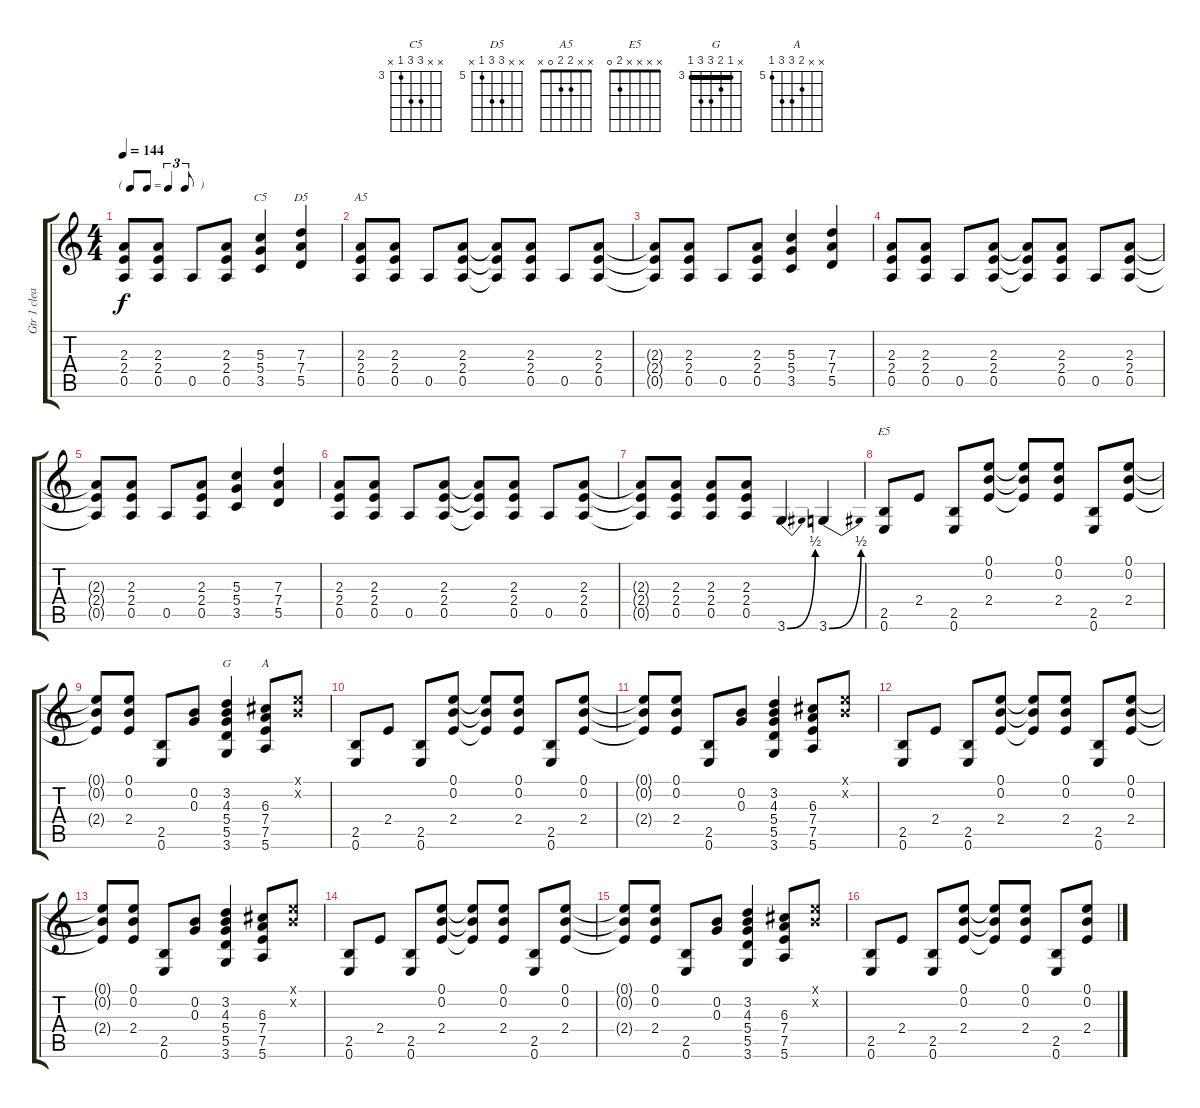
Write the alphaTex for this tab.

\track ("Gtr 1 clean" "Gtr 1 clea") {instrument electricguitarclean}
\staff {score tabs}
\tuning (E4 B3 G3 D3 A2 E2) {hide}
\chord ("C5" x x 5 5 3 x) {firstfret 3}
\chord ("D5" x x 7 7 5 x) {firstfret 5}
\chord ("A5" x x 2 2 0 x)
\chord ("E5" x x x x 2 0)
\chord ("G" x 3 4 5 5 3) {firstfret 3 barre 3}
\chord ("A" x x 6 7 7 5) {firstfret 5}
\ts (4 4)
\tf triplet8th
\tempo 144
\clef g2
\ks c
(2.3{t} 2.4{t} 0.5{t}).8{dy f} (2.3 2.4 0.5).8 0.5.8 (2.3 2.4 0.5).8 (5.3 5.4 3.5).4{ch "C5"} (7.3 7.4 5.5).4{ch "D5"} |
(2.3 2.4 0.5).8{ch "A5"} (2.3 2.4 0.5).8 0.5.8 (2.3 2.4 0.5).8 (2.3{t} 2.4{t} 0.5{t}).8 (2.3 2.4 0.5).8 0.5.8 (2.3 2.4 0.5).8 |
(2.3{t} 2.4{t} 0.5{t}).8 (2.3 2.4 0.5).8 0.5.8 (2.3 2.4 0.5).8 (5.3 5.4 3.5).4 (7.3 7.4 5.5).4 |
(2.3 2.4 0.5).8 (2.3 2.4 0.5).8 0.5.8 (2.3 2.4 0.5).8 (2.3{t} 2.4{t} 0.5{t}).8 (2.3 2.4 0.5).8 0.5.8 (2.3 2.4 0.5).8 |
(2.3{t} 2.4{t} 0.5{t}).8 (2.3 2.4 0.5).8 0.5.8 (2.3 2.4 0.5).8 (5.3 5.4 3.5).4 (7.3 7.4 5.5).4 |
(2.3 2.4 0.5).8 (2.3 2.4 0.5).8 0.5.8 (2.3 2.4 0.5).8 (2.3{t} 2.4{t} 0.5{t}).8 (2.3 2.4 0.5).8 0.5.8 (2.3 2.4 0.5).8 |
(2.3{t} 2.4{t} 0.5{t}).8 (2.3 2.4 0.5).8 (2.3 2.4 0.5).8 (2.3 2.4 0.5).8 3.6{be (bend 0 0 60 2)}.4 3.6{be (bend 0 0 60 2)}.4 |
(2.5 0.6).8{ch "E5"} 2.4.8 (2.5 0.6).8 (0.1 0.2 2.4).8 (0.1{t} 0.2{t} 2.4{t}).8 (0.1 0.2 2.4).8 (2.5 0.6).8 (0.1 0.2 2.4).8 |
(0.1{t} 0.2{t} 2.4{t}).8 (0.1 0.2 2.4).8 (2.5 0.6).8 (0.2 0.3).8 (3.2 4.3 5.4 5.5 3.6).4{ch "G"} (6.3 7.4 7.5 5.6).8{ch "A"} (0.1{x} 0.2{x}).8 |
(2.5 0.6).8 2.4.8 (2.5 0.6).8 (0.1 0.2 2.4).8 (0.1{t} 0.2{t} 2.4{t}).8 (0.1 0.2 2.4).8 (2.5 0.6).8 (0.1 0.2 2.4).8 |
(0.1{t} 0.2{t} 2.4{t}).8 (0.1 0.2 2.4).8 (2.5 0.6).8 (0.2 0.3).8 (3.2 4.3 5.4 5.5 3.6).4 (6.3 7.4 7.5 5.6).8 (0.1{x} 0.2{x}).8 |
(2.5 0.6).8 2.4.8 (2.5 0.6).8 (0.1 0.2 2.4).8 (0.1{t} 0.2{t} 2.4{t}).8 (0.1 0.2 2.4).8 (2.5 0.6).8 (0.1 0.2 2.4).8 |
(0.1{t} 0.2{t} 2.4{t}).8 (0.1 0.2 2.4).8 (2.5 0.6).8 (0.2 0.3).8 (3.2 4.3 5.4 5.5 3.6).4 (6.3 7.4 7.5 5.6).8 (0.1{x} 0.2{x}).8 |
(2.5 0.6).8 2.4.8 (2.5 0.6).8 (0.1 0.2 2.4).8 (0.1{t} 0.2{t} 2.4{t}).8 (0.1 0.2 2.4).8 (2.5 0.6).8 (0.1 0.2 2.4).8 |
(0.1{t} 0.2{t} 2.4{t}).8 (0.1 0.2 2.4).8 (2.5 0.6).8 (0.2 0.3).8 (3.2 4.3 5.4 5.5 3.6).4 (6.3 7.4 7.5 5.6).8 (0.1{x} 0.2{x}).8 |
(2.5 0.6).8 2.4.8 (2.5 0.6).8 (0.1 0.2 2.4).8 (0.1{t} 0.2{t} 2.4{t}).8 (0.1 0.2 2.4).8 (2.5 0.6).8 (0.1 0.2 2.4).8
